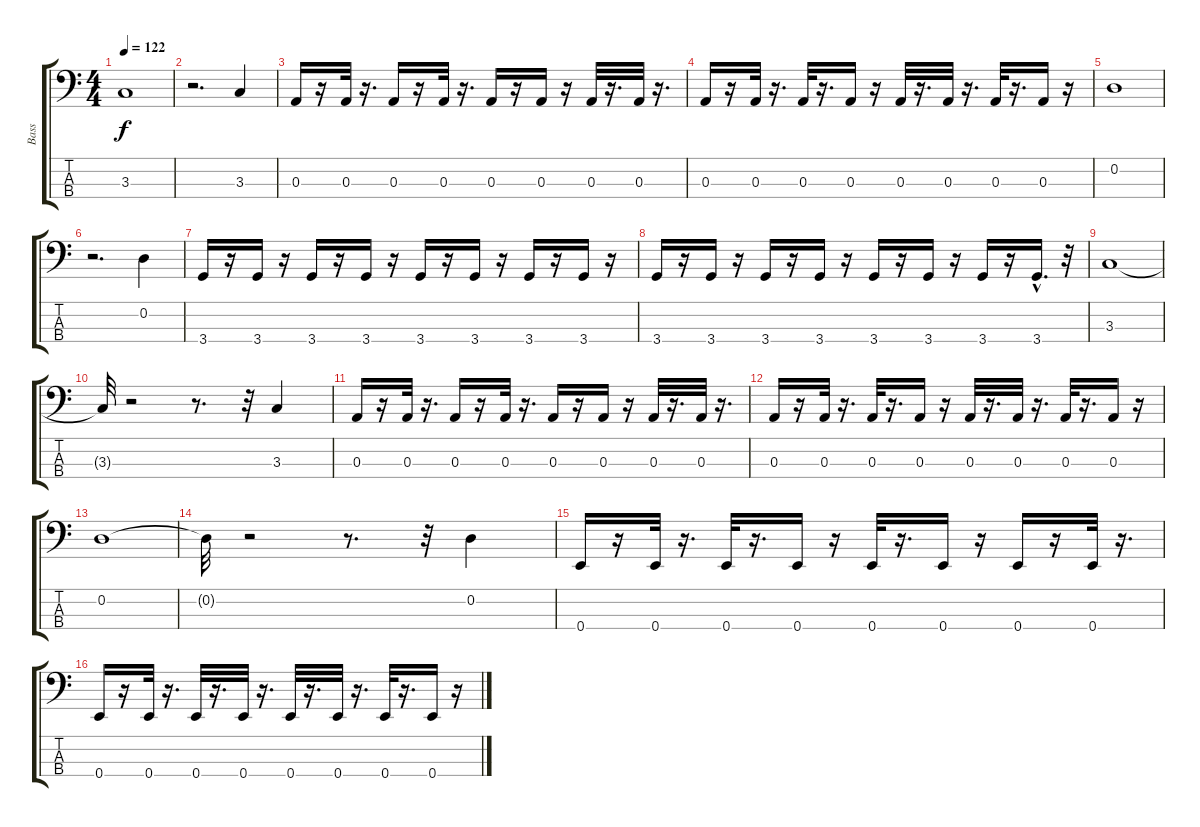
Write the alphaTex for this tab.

\track ("Bass" "Bass") {instrument fretlessbass}
\staff {score tabs}
\tuning (G2 D2 A1 E1) {hide}
\ts (4 4)
\tempo 122
\clef f4
\ks c
3.3.1{dy f} |
r.2{d} 3.3.4 |
0.3.16 r.16 0.3.32 r.16{d} 0.3.16 r.16 0.3.32 r.16{d} 0.3.16 r.16 0.3.16 r.16 0.3.32 r.16{d} 0.3.32 r.16{d} |
0.3.16 r.16 0.3.32 r.16{d} 0.3.32 r.16{d} 0.3.16 r.16 0.3.32 r.16{d} 0.3.32 r.16{d} 0.3.32 r.16{d} 0.3.16 r.16 |
0.2.1 |
r.2{d} 0.2.4 |
3.4.16 r.16 3.4.16 r.16 3.4.16 r.16 3.4.16 r.16 3.4.16 r.16 3.4.16 r.16 3.4.16 r.16 3.4.16 r.16 |
3.4.16 r.16 3.4.16 r.16 3.4.16 r.16 3.4.16 r.16 3.4.16 r.16 3.4.16 r.16 3.4.16 r.16 3.4{hac}.16{d} r.32 |
3.3.1 |
3.3{t}.32 r.2 r.8{d} r.32 3.3.4 |
0.3.16 r.16 0.3.32 r.16{d} 0.3.16 r.16 0.3.32 r.16{d} 0.3.16 r.16 0.3.16 r.16 0.3.32 r.16{d} 0.3.32 r.16{d} |
0.3.16 r.16 0.3.32 r.16{d} 0.3.32 r.16{d} 0.3.16 r.16 0.3.32 r.16{d} 0.3.32 r.16{d} 0.3.32 r.16{d} 0.3.16 r.16 |
0.2.1 |
0.2{t}.32 r.2 r.8{d} r.32 0.2.4 |
0.4.16 r.16 0.4.32 r.16{d} 0.4.32 r.16{d} 0.4.16 r.16 0.4.32 r.16{d} 0.4.16 r.16 0.4.16 r.16 0.4.32 r.16{d} |
0.4.16 r.16 0.4.32 r.16{d} 0.4.32 r.16{d} 0.4.32 r.16{d} 0.4.32 r.16{d} 0.4.32 r.16{d} 0.4.32 r.16{d} 0.4.16 r.16
